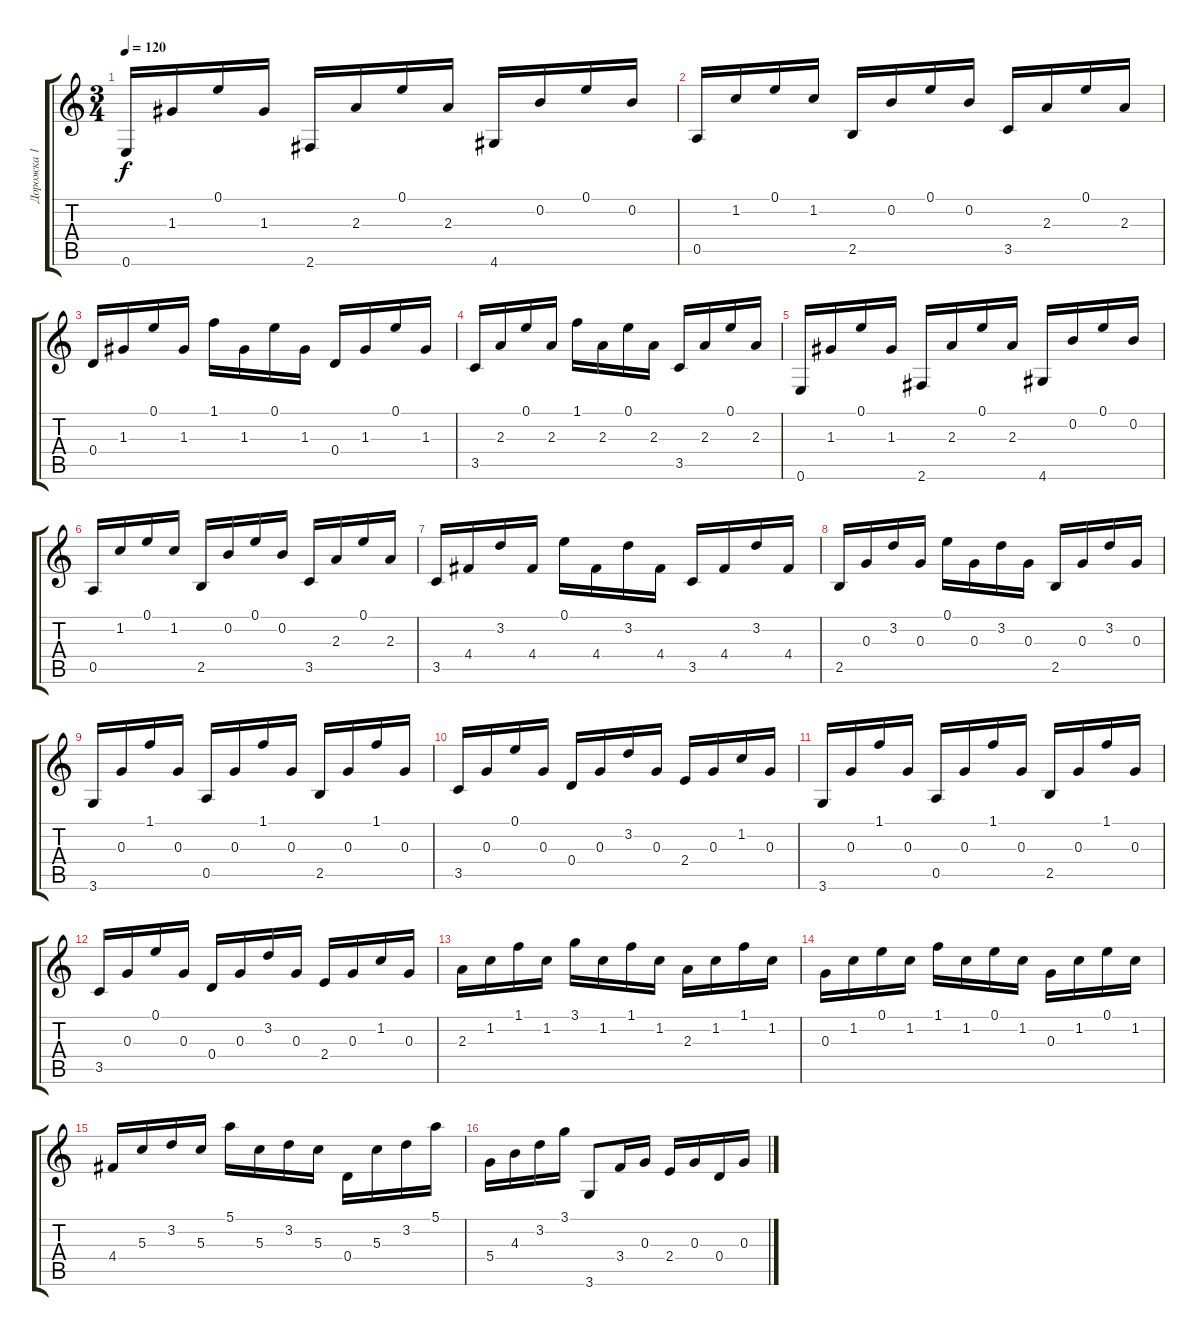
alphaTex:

\track ("Дорожка 1" "Дорожка 1") {instrument acousticguitarnylon}
\staff {score tabs}
\tuning (E4 B3 G3 D3 A2 E2) {hide}
\ts (3 4)
\tempo 120
\clef g2
\ks c
0.6.16{dy f} 1.3.16 0.1.16 1.3.16 2.6.16 2.3.16 0.1.16 2.3.16 4.6.16 0.2.16 0.1.16 0.2.16 |
0.5.16 1.2.16 0.1.16 1.2.16 2.5.16 0.2.16 0.1.16 0.2.16 3.5.16 2.3.16 0.1.16 2.3.16 |
0.4.16 1.3.16 0.1.16 1.3.16 1.1.16 1.3.16 0.1.16 1.3.16 0.4.16 1.3.16 0.1.16 1.3.16 |
3.5.16 2.3.16 0.1.16 2.3.16 1.1.16 2.3.16 0.1.16 2.3.16 3.5.16 2.3.16 0.1.16 2.3.16 |
0.6.16 1.3.16 0.1.16 1.3.16 2.6.16 2.3.16 0.1.16 2.3.16 4.6.16 0.2.16 0.1.16 0.2.16 |
0.5.16 1.2.16 0.1.16 1.2.16 2.5.16 0.2.16 0.1.16 0.2.16 3.5.16 2.3.16 0.1.16 2.3.16 |
3.5.16 4.4.16 3.2.16 4.4.16 0.1.16 4.4.16 3.2.16 4.4.16 3.5.16 4.4.16 3.2.16 4.4.16 |
2.5.16 0.3.16 3.2.16 0.3.16 0.1.16 0.3.16 3.2.16 0.3.16 2.5.16 0.3.16 3.2.16 0.3.16 |
3.6.16 0.3.16 1.1.16 0.3.16 0.5.16 0.3.16 1.1.16 0.3.16 2.5.16 0.3.16 1.1.16 0.3.16 |
3.5.16 0.3.16 0.1.16 0.3.16 0.4.16 0.3.16 3.2.16 0.3.16 2.4.16 0.3.16 1.2.16 0.3.16 |
3.6.16 0.3.16 1.1.16 0.3.16 0.5.16 0.3.16 1.1.16 0.3.16 2.5.16 0.3.16 1.1.16 0.3.16 |
3.5.16 0.3.16 0.1.16 0.3.16 0.4.16 0.3.16 3.2.16 0.3.16 2.4.16 0.3.16 1.2.16 0.3.16 |
2.3.16 1.2.16 1.1.16 1.2.16 3.1.16 1.2.16 1.1.16 1.2.16 2.3.16 1.2.16 1.1.16 1.2.16 |
0.3.16 1.2.16 0.1.16 1.2.16 1.1.16 1.2.16 0.1.16 1.2.16 0.3.16 1.2.16 0.1.16 1.2.16 |
4.4.16 5.3.16 3.2.16 5.3.16 5.1.16 5.3.16 3.2.16 5.3.16 0.4.16 5.3.16 3.2.16 5.1.16 |
5.4.16 4.3.16 3.2.16 3.1.16 3.6.8 3.4.16 0.3.16 2.4.16 0.3.16 0.4.16 0.3.16
